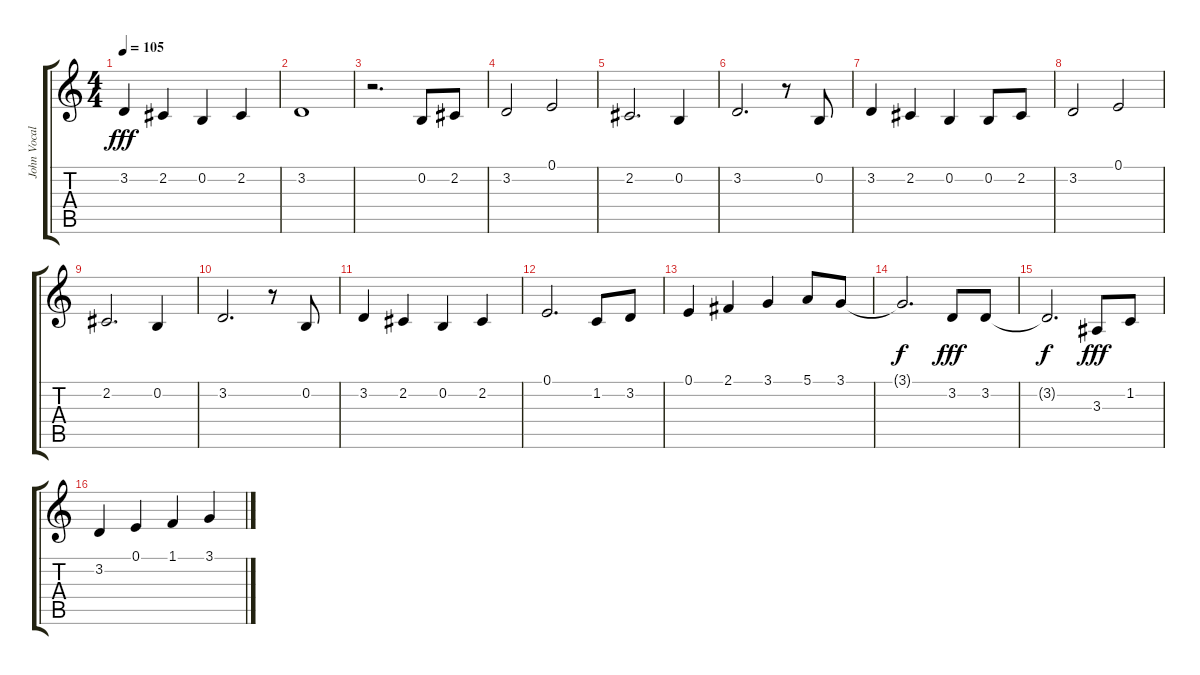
\track ("John Vocal" "John Vocal") {instrument harmonica}
\staff {score tabs}
\tuning (E4 B3 G3 D3 A2 E2) {hide}
\ts (4 4)
\tempo 105
\clef g2
\ks c
3.2.4{dy fff} 2.2.4 0.2.4 2.2.4 |
3.2.1 |
r.2{d} 0.2.8 2.2.8 |
3.2.2 0.1.2 |
2.2.2{d} 0.2.4 |
3.2.2{d} r.8 0.2.8 |
3.2.4 2.2.4 0.2.4 0.2.8 2.2.8 |
3.2.2 0.1.2 |
2.2.2{d} 0.2.4 |
3.2.2{d} r.8 0.2.8 |
3.2.4 2.2.4 0.2.4 2.2.4 |
0.1.2{d} 1.2.8 3.2.8 |
0.1.4 2.1.4 3.1.4 5.1.8 3.1.8 |
3.1{t}.2{d dy f} 3.2.8{dy fff} 3.2.8 |
3.2{t}.2{d dy f} 3.3.8{dy fff} 1.2.8 |
3.2.4 0.1.4 1.1.4 3.1.4
